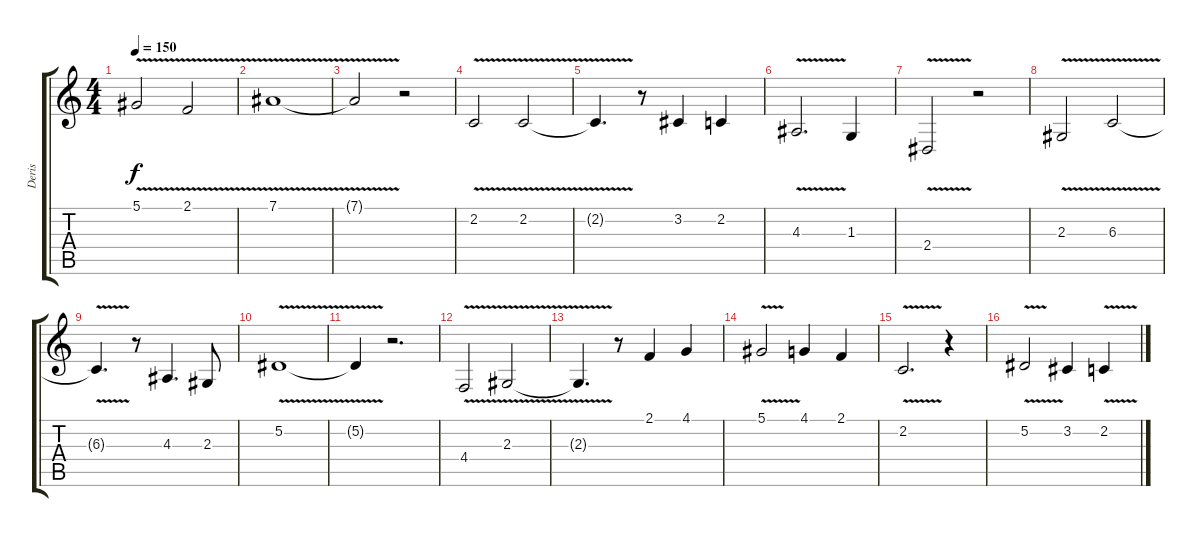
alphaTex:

\track ("Deris" "Deris") {instrument altosax}
\staff {score tabs}
\tuning (Eb4 Bb3 Gb3 Db3 Ab2 Eb2) {hide}
\ts (4 4)
\tempo 150
\clef g2
\ks c
5.1{v}.2{dy f} 2.1{v}.2 |
7.1{v}.1 |
7.1{t}.2 r.2 |
2.2{v}.2 2.2{v}.2 |
2.2{t}.4{d} r.8 3.2.4 2.2.4 |
4.3{v}.2{d} 1.3.4 |
2.4{v}.2 r.2 |
2.3{v}.2 6.3{v}.2 |
6.3{t}.4{d} r.8 4.3.4{d} 2.3.8 |
5.2{v}.1 |
5.2{t}.4 r.2{d} |
4.4{v}.2 2.3{v}.2 |
2.3{t}.4{d} r.8 2.1.4 4.1.4 |
5.1{v}.2 4.1.4 2.1.4 |
2.2{v}.2{d} r.4 |
5.2{v}.2 3.2.4 2.2{v}.4
